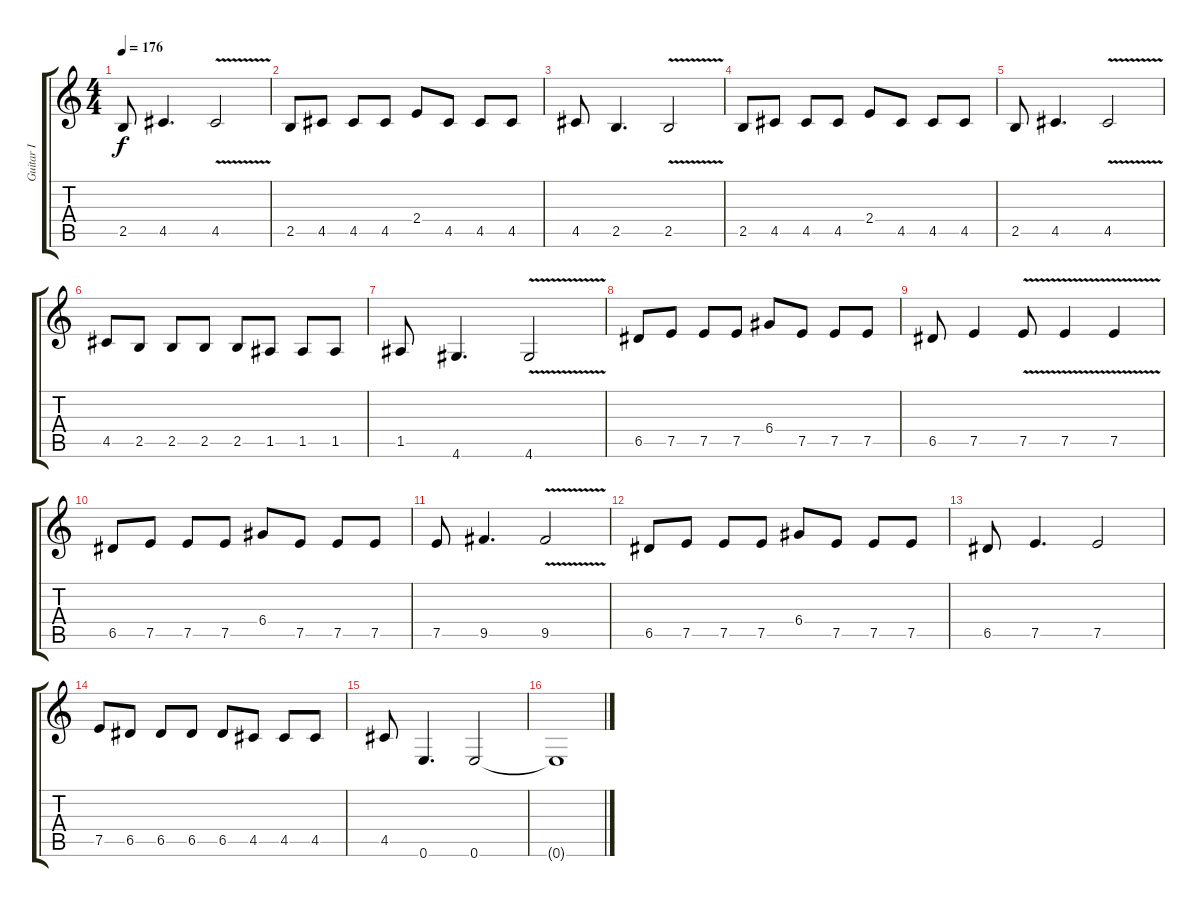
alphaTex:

\track ("Guitar I" "Guitar I") {instrument distortionguitar}
\staff {score tabs}
\tuning (E4 B3 G3 D3 A2 E2) {hide}
\ts (4 4)
\tempo 176
\clef g2
\ks c
2.5.8{dy f} 4.5.4{d} 4.5{v}.2 |
2.5.8 4.5.8 4.5.8 4.5.8 2.4.8 4.5.8 4.5.8 4.5.8 |
4.5.8 2.5.4{d} 2.5{v}.2 |
2.5.8 4.5.8 4.5.8 4.5.8 2.4.8 4.5.8 4.5.8 4.5.8 |
2.5.8 4.5.4{d} 4.5{v}.2 |
4.5.8 2.5.8 2.5.8 2.5.8 2.5.8 1.5.8 1.5.8 1.5.8 |
1.5.8 4.6.4{d} 4.6{v}.2 |
6.5.8 7.5.8 7.5.8 7.5.8 6.4.8 7.5.8 7.5.8 7.5.8 |
6.5.8 7.5.4 7.5{v}.8 7.5{v}.4 7.5{v}.4 |
6.5.8 7.5.8 7.5.8 7.5.8 6.4.8 7.5.8 7.5.8 7.5.8 |
7.5.8 9.5.4{d} 9.5{v}.2 |
6.5.8 7.5.8 7.5.8 7.5.8 6.4.8 7.5.8 7.5.8 7.5.8 |
6.5.8 7.5.4{d} 7.5.2 |
7.5.8 6.5.8 6.5.8 6.5.8 6.5.8 4.5.8 4.5.8 4.5.8 |
4.5.8 0.6.4{d} 0.6.2 |
0.6{t}.1
